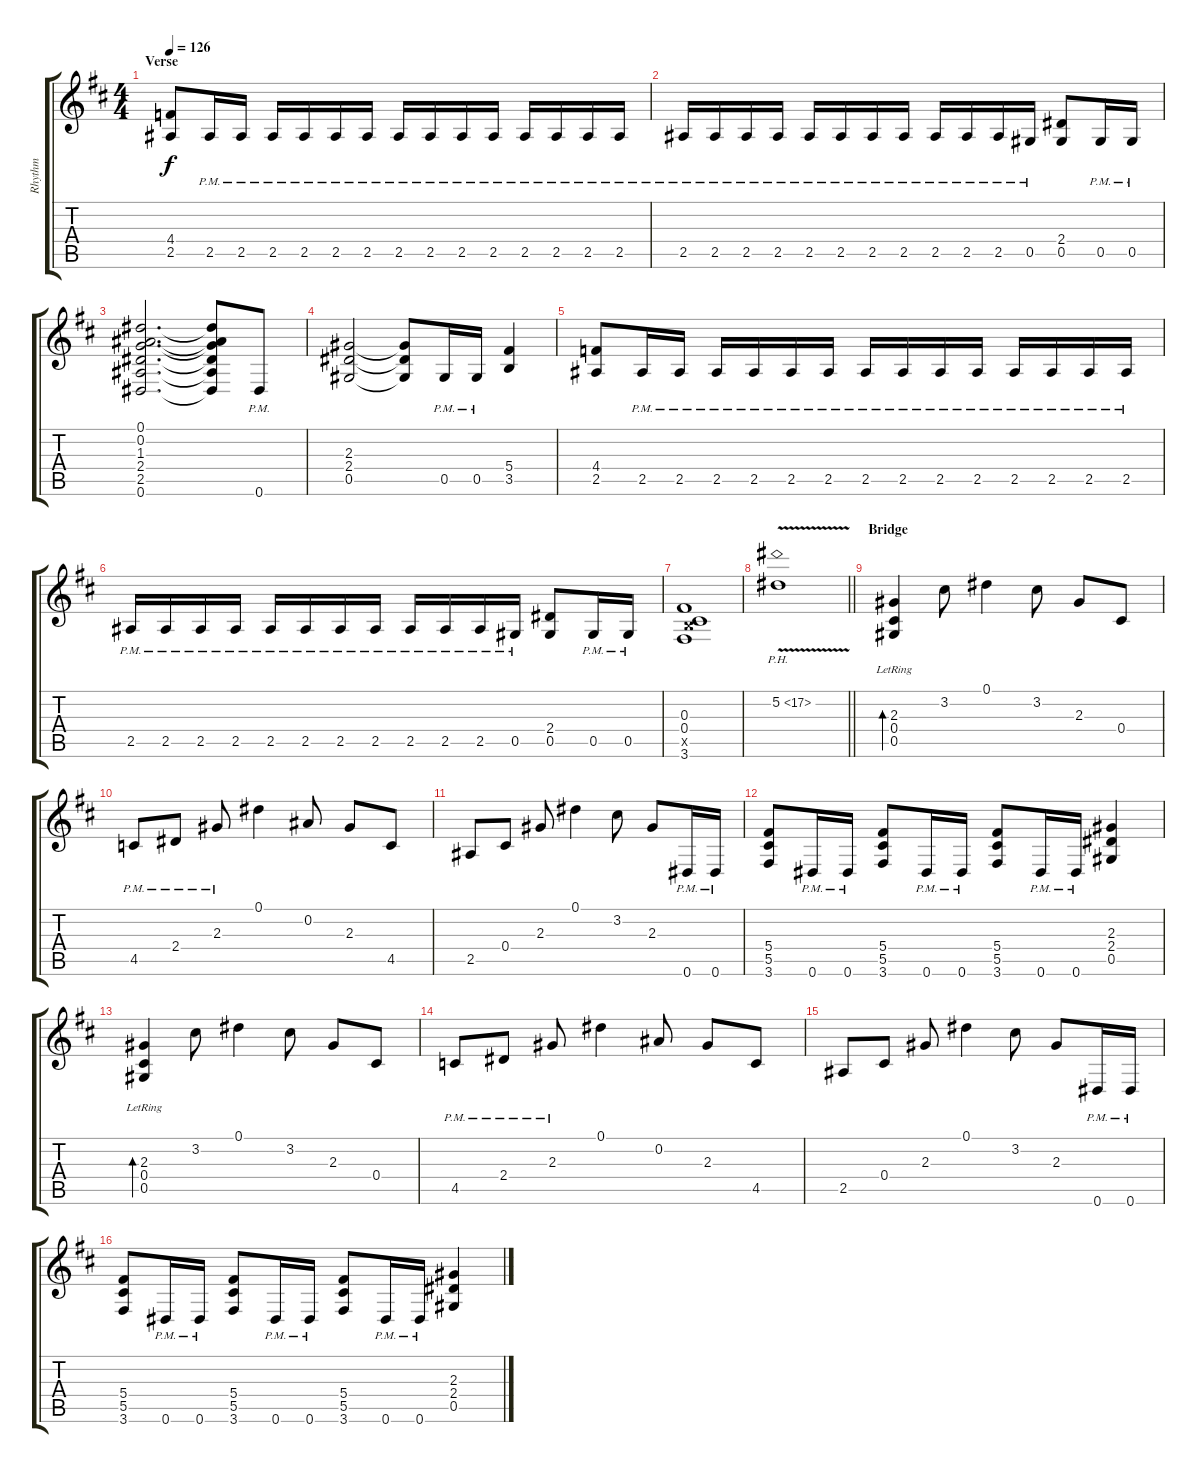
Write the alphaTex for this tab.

\track ("Rhythm" "Rhythm") {instrument distortionguitar}
\staff {score tabs}
\tuning (Eb4 Bb3 Gb3 Db3 Ab2 Eb2) {hide}
\ts (4 4)
\section ("" "Verse")
\tempo 126
\clef g2
\ks d
(4.4 2.5).8{dy f} 2.5{pm}.16 2.5{pm}.16 2.5{pm}.16 2.5{pm}.16 2.5{pm}.16 2.5{pm}.16 2.5{pm}.16 2.5{pm}.16 2.5{pm}.16 2.5{pm}.16 2.5{pm}.16 2.5{pm}.16 2.5{pm}.16 2.5{pm}.16 |
2.5{pm}.16 2.5{pm}.16 2.5{pm}.16 2.5{pm}.16 2.5{pm}.16 2.5{pm}.16 2.5{pm}.16 2.5{pm}.16 2.5{pm}.16 2.5{pm}.16 2.5{pm}.16 0.5{pm}.16 (2.4 0.5).8 0.5{pm}.16 0.5{pm}.16 |
(0.1 0.2 1.3 2.4 2.5 0.6).2{d} (0.1{t} 0.2{t} 1.3{t} 2.4{t} 2.5{t} 0.6{t}).8 0.6{pm}.8 |
(2.3 2.4 0.5).2 (2.3{t} 2.4{t} 0.5{t}).8 0.5{pm}.16 0.5{pm}.16 (5.4 3.5).4 |
(4.4 2.5).8 2.5{pm}.16 2.5{pm}.16 2.5{pm}.16 2.5{pm}.16 2.5{pm}.16 2.5{pm}.16 2.5{pm}.16 2.5{pm}.16 2.5{pm}.16 2.5{pm}.16 2.5{pm}.16 2.5{pm}.16 2.5{pm}.16 2.5{pm}.16 |
2.5{pm}.16 2.5{pm}.16 2.5{pm}.16 2.5{pm}.16 2.5{pm}.16 2.5{pm}.16 2.5{pm}.16 2.5{pm}.16 2.5{pm}.16 2.5{pm}.16 2.5{pm}.16 0.5{pm}.16 (2.4 0.5).8 0.5{pm}.16 0.5{pm}.16 |
(0.3 0.4 3.5{x} 3.6).1 |
\barLineRight lightlight
5.2{ph 12 v}.1 |
\section ("" "Bridge")
(2.3{lr} 0.4{lr} 0.5{lr}).4{bd 480} 3.2.8 0.1.4 3.2.8 2.3.8 0.4.8 |
4.5{pm}.8 2.4{pm}.8 2.3{pm}.8 0.1.4 0.2.8 2.3.8 4.5.8 |
2.5.8 0.4.8 2.3.8 0.1.4 3.2.8 2.3.8 0.6{pm}.16 0.6{pm}.16 |
(5.4 5.5 3.6).8 0.6{pm}.16 0.6{pm}.16 (5.4 5.5 3.6).8 0.6{pm}.16 0.6{pm}.16 (5.4 5.5 3.6).8 0.6{pm}.16 0.6{pm}.16 (2.3 2.4 0.5).4 |
(2.3{lr} 0.4{lr} 0.5{lr}).4{bd 480} 3.2.8 0.1.4 3.2.8 2.3.8 0.4.8 |
4.5{pm}.8 2.4{pm}.8 2.3{pm}.8 0.1.4 0.2.8 2.3.8 4.5.8 |
2.5.8 0.4.8 2.3.8 0.1.4 3.2.8 2.3.8 0.6{pm}.16 0.6{pm}.16 |
(5.4 5.5 3.6).8 0.6{pm}.16 0.6{pm}.16 (5.4 5.5 3.6).8 0.6{pm}.16 0.6{pm}.16 (5.4 5.5 3.6).8 0.6{pm}.16 0.6{pm}.16 (2.3 2.4 0.5).4
